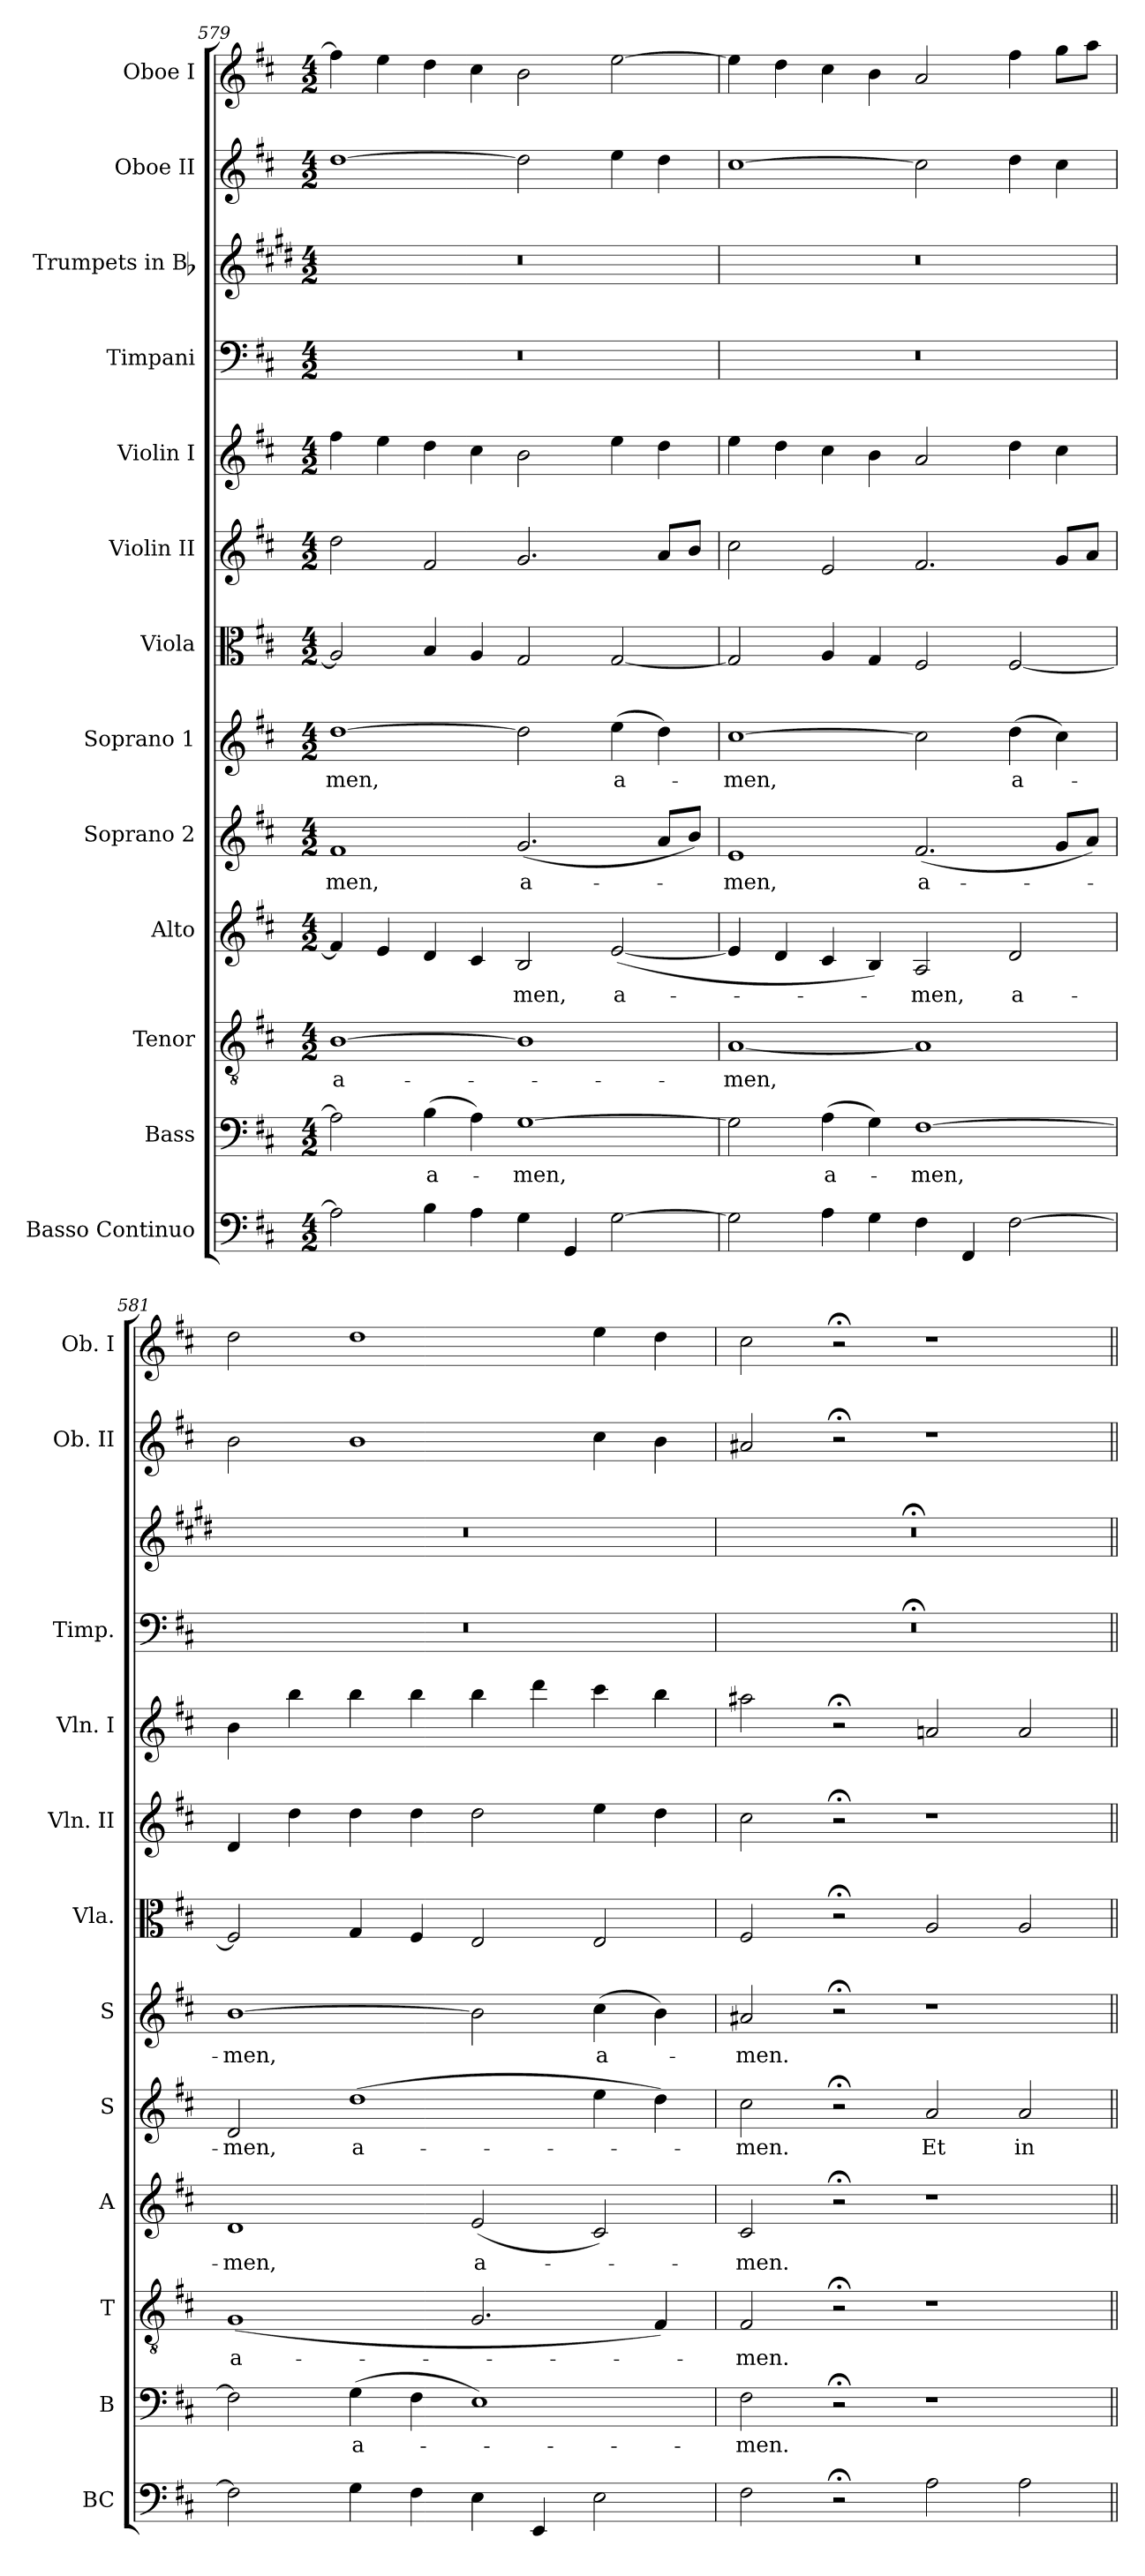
**kern	**kern	**text	**kern	**text	**kern	**text	**kern	**text	**kern	**text	**kern	**kern	**kern	**kern	**kern	**kern	**kern
*part13	*part12	*part12	*part11	*part11	*part10	*part10	*part9	*part9	*part8	*part8	*part7	*part6	*part5	*part4	*part3	*part2	*part1
*staff13	*staff12	*staff12	*staff11	*staff11	*staff10	*staff10	*staff9	*staff9	*staff8	*staff8	*staff7	*staff6	*staff5	*staff4	*staff3	*staff2	*staff1
*I"Basso Continuo	*I"Bass	*	*I"Tenor	*	*I"Alto	*	*I"Soprano 2	*	*I"Soprano 1	*	*I"Viola	*I"Violin II	*I"Violin I	*I"Timpani	*I"Trumpets in Bb	*I"Oboe II	*I"Oboe I
*I'BC	*I'B	*	*I'T	*	*I'A	*	*I'S	*	*I'S	*	*I'Vla.	*I'Vln. II	*I'Vln. I	*I'Timp.	*	*I'Ob. II	*I'Ob. I
*clefF4	*clefF4	*	*clefGv2	*	*clefG2	*	*clefG2	*	*clefG2	*	*clefC3	*clefG2	*clefG2	*clefF4	*clefG2	*clefG2	*clefG2
*	*	*	*	*	*	*	*	*	*	*	*	*	*	*	*ITrd1c2	*	*
*k[f#c#]	*k[f#c#]	*	*k[f#c#]	*	*k[f#c#]	*	*k[f#c#]	*	*k[f#c#]	*	*k[f#c#]	*k[f#c#]	*k[f#c#]	*k[f#c#]	*k[f#c#]	*k[f#c#]	*k[f#c#]
*D:	*D:	*	*D:	*	*D:	*	*D:	*	*D:	*	*D:	*D:	*D:	*D:	*D:	*D:	*D:
*M4/2	*M4/2	*	*M4/2	*	*M4/2	*	*M4/2	*	*M4/2	*	*M4/2	*M4/2	*M4/2	*M4/2	*M4/2	*M4/2	*M4/2
=579	=579	=579	=579	=579	=579	=579	=579	=579	=579	=579	=579	=579	=579	=579	=579	=579	=579
!	!	!	!	!LO:LY:b	!	!	!	!LO:LY:b	!	!LO:LY:b	!	!	!	!	!	!	!
2A\]	2A\]	.	[1B	a-	4f#/]	.	1f#	-men,	[1dd	-men,	2A/]	2dd\	4ff#\	0r	0r	[1dd	4ff#\]
.	.	.	.	.	4e/	.	.	.	.	.	.	.	4ee\	.	.	.	4ee\
!	!	!LO:LY:b	!	!	!	!	!	!	!	!	!	!	!	!	!	!	!
4B\	(4B\	a-	.	.	4d/	.	.	.	.	.	4B/	2f#/	4dd\	.	.	.	4dd\
4A\	4A\)	.	.	.	4c#/	.	.	.	.	.	4A/	.	4cc#\	.	.	.	4cc#\
!	!	!LO:LY:b	!	!	!	!LO:LY:b	!	!LO:LY:b	!	!	!	!	!	!	!	!	!
4G\	[1G	-men,	1B]	.	2B/	-men,	(2.g/	a-	2dd\]	.	2G/	2.g/	2b\	.	.	2dd\]	2b\
4GG/	.	.	.	.	.	.	.	.	.	.	.	.	.	.	.	.	.
!	!	!	!	!	!	!LO:LY:b	!	!	!	!LO:LY:b	!	!	!	!	!	!	!
[2G\	.	.	.	.	([2e/	a-	.	.	(4ee\	a-	[2G/	.	4ee\	.	.	4ee\	[2ee\
.	.	.	.	.	.	.	8a/L	.	4dd\)	.	.	8a/L	4dd\	.	.	4dd\	.
.	.	.	.	.	.	.	8b/J)	.	.	.	.	8b/J	.	.	.	.	.
=580	=580	=580	=580	=580	=580	=580	=580	=580	=580	=580	=580	=580	=580	=580	=580	=580	=580
!	!	!	!	!LO:LY:b	!	!	!	!LO:LY:b	!	!LO:LY:b	!	!	!	!	!	!	!
2G\]	2G\]	.	[1A	-men,	4e/]	.	1e	-men,	[1cc#	-men,	2G/]	2cc#\	4ee\	0r	0r	[1cc#	4ee\]
.	.	.	.	.	4d/	.	.	.	.	.	.	.	4dd\	.	.	.	4dd\
!	!	!LO:LY:b	!	!	!	!	!	!	!	!	!	!	!	!	!	!	!
4A\	(4A\	a-	.	.	4c#/	.	.	.	.	.	4A/	2e/	4cc#\	.	.	.	4cc#\
4G\	4G\)	.	.	.	4B/)	.	.	.	.	.	4G/	.	4b\	.	.	.	4b\
!	!	!LO:LY:b	!	!	!	!LO:LY:b	!	!LO:LY:b	!	!	!	!	!	!	!	!	!
4F#\	[1F#	-men,	1A]	.	2A/	-men,	(2.f#/	a-	2cc#\]	.	2F#/	2.f#/	2a/	.	.	2cc#\]	2a/
4FF#/	.	.	.	.	.	.	.	.	.	.	.	.	.	.	.	.	.
!	!	!	!	!	!	!LO:LY:b	!	!	!	!LO:LY:b	!	!	!	!	!	!	!
[2F#\	.	.	.	.	2d/	a-	.	.	(4dd\	a-	[2F#/	.	4dd\	.	.	4dd\	4ff#\
.	.	.	.	.	.	.	8g/L	.	4cc#\)	.	.	8g/L	4cc#\	.	.	4cc#\	8gg\L
.	.	.	.	.	.	.	8a/J)	.	.	.	.	8a/J	.	.	.	.	8aa\J
!!LO:PB:g=z
=581	=581	=581	=581	=581	=581	=581	=581	=581	=581	=581	=581	=581	=581	=581	=581	=581	=581
!	!	!	!	!LO:LY:b	!	!LO:LY:b	!	!LO:LY:b	!	!LO:LY:b	!	!	!	!	!	!	!
2F#\]	2F#\]	.	(<1G	a-	1d	-men,	2d/	-men,	[1b	-men,	2F#/]	4d/	4b\	0r	0r	2b\	2dd\
.	.	.	.	.	.	.	.	.	.	.	.	4dd\	4bb\	.	.	.	.
!	!	!LO:LY:b	!	!	!	!	!	!LO:LY:b	!	!	!	!	!	!	!	!	!
4G\	(4G\	a-	.	.	.	.	(1dd	a-	.	.	4G/	4dd\	4bb\	.	.	1b	1dd
4F#\	4F#\	.	.	.	.	.	.	.	.	.	4F#/	4dd\	4bb\	.	.	.	.
!	!	!	!	!	!	!LO:LY:b	!	!	!	!	!	!	!	!	!	!	!
4E\	1E)	.	2.G/	.	(<2e/	a-	.	.	2b\]	.	2E/	2dd\	4bb\	.	.	.	.
4EE/	.	.	.	.	.	.	.	.	.	.	.	.	4ddd\	.	.	.	.
!	!	!	!	!	!	!	!	!	!	!LO:LY:b	!	!	!	!	!	!	!
2E\	.	.	.	.	2c#/)	.	4ee\	.	(4cc#\	a-	2E/	4ee\	4ccc#\	.	.	4cc#\	4ee\
.	.	.	4F#/)	.	.	.	4dd\)	.	4b\)	.	.	4dd\	4bb\	.	.	4b\	4dd\
=582	=582	=582	=582	=582	=582	=582	=582	=582	=582	=582	=582	=582	=582	=582	=582	=582	=582
!	!	!LO:LY:b	!	!LO:LY:b	!	!LO:LY:b	!	!LO:LY:b	!	!LO:LY:b	!	!	!	!LO:N:vis=1	!LO:N:vis=1	!	!
2F#\	2F#\	-men.	2F#/	-men.	2c#/	-men.	2cc#\	-men.	2a#X/	-men.	2F#/	2cc#\	2aa#X\	0r;<	0r;<	2a#X/	2cc#\
2r;<	2r;<	.	2r;<	.	2r;<	.	2r;<	.	2r;<	.	2r;<	2r;<	2r;<	.	.	2r;<	2r;<
!	!	!	!	!	!	!	!	!LO:LY:b	!	!	!	!	!	!	!	!	!
2A\	1r	.	1r	.	1r	.	2a/	Et	1r	.	2A/	1r	2ani/	.	.	1r	1r
!	!	!	!	!	!	!	!	!LO:LY:b	!	!	!	!	!	!	!	!	!
2A\	.	.	.	.	.	.	2a/	in	.	.	2A/	.	2a/	.	.	.	.
=||	=||	=||	=||	=||	=||	=||	=||	=||	=||	=||	=||	=||	=||	=||	=||	=||	=||
*-	*-	*-	*-	*-	*-	*-	*-	*-	*-	*-	*-	*-	*-	*-	*-	*-	*-
